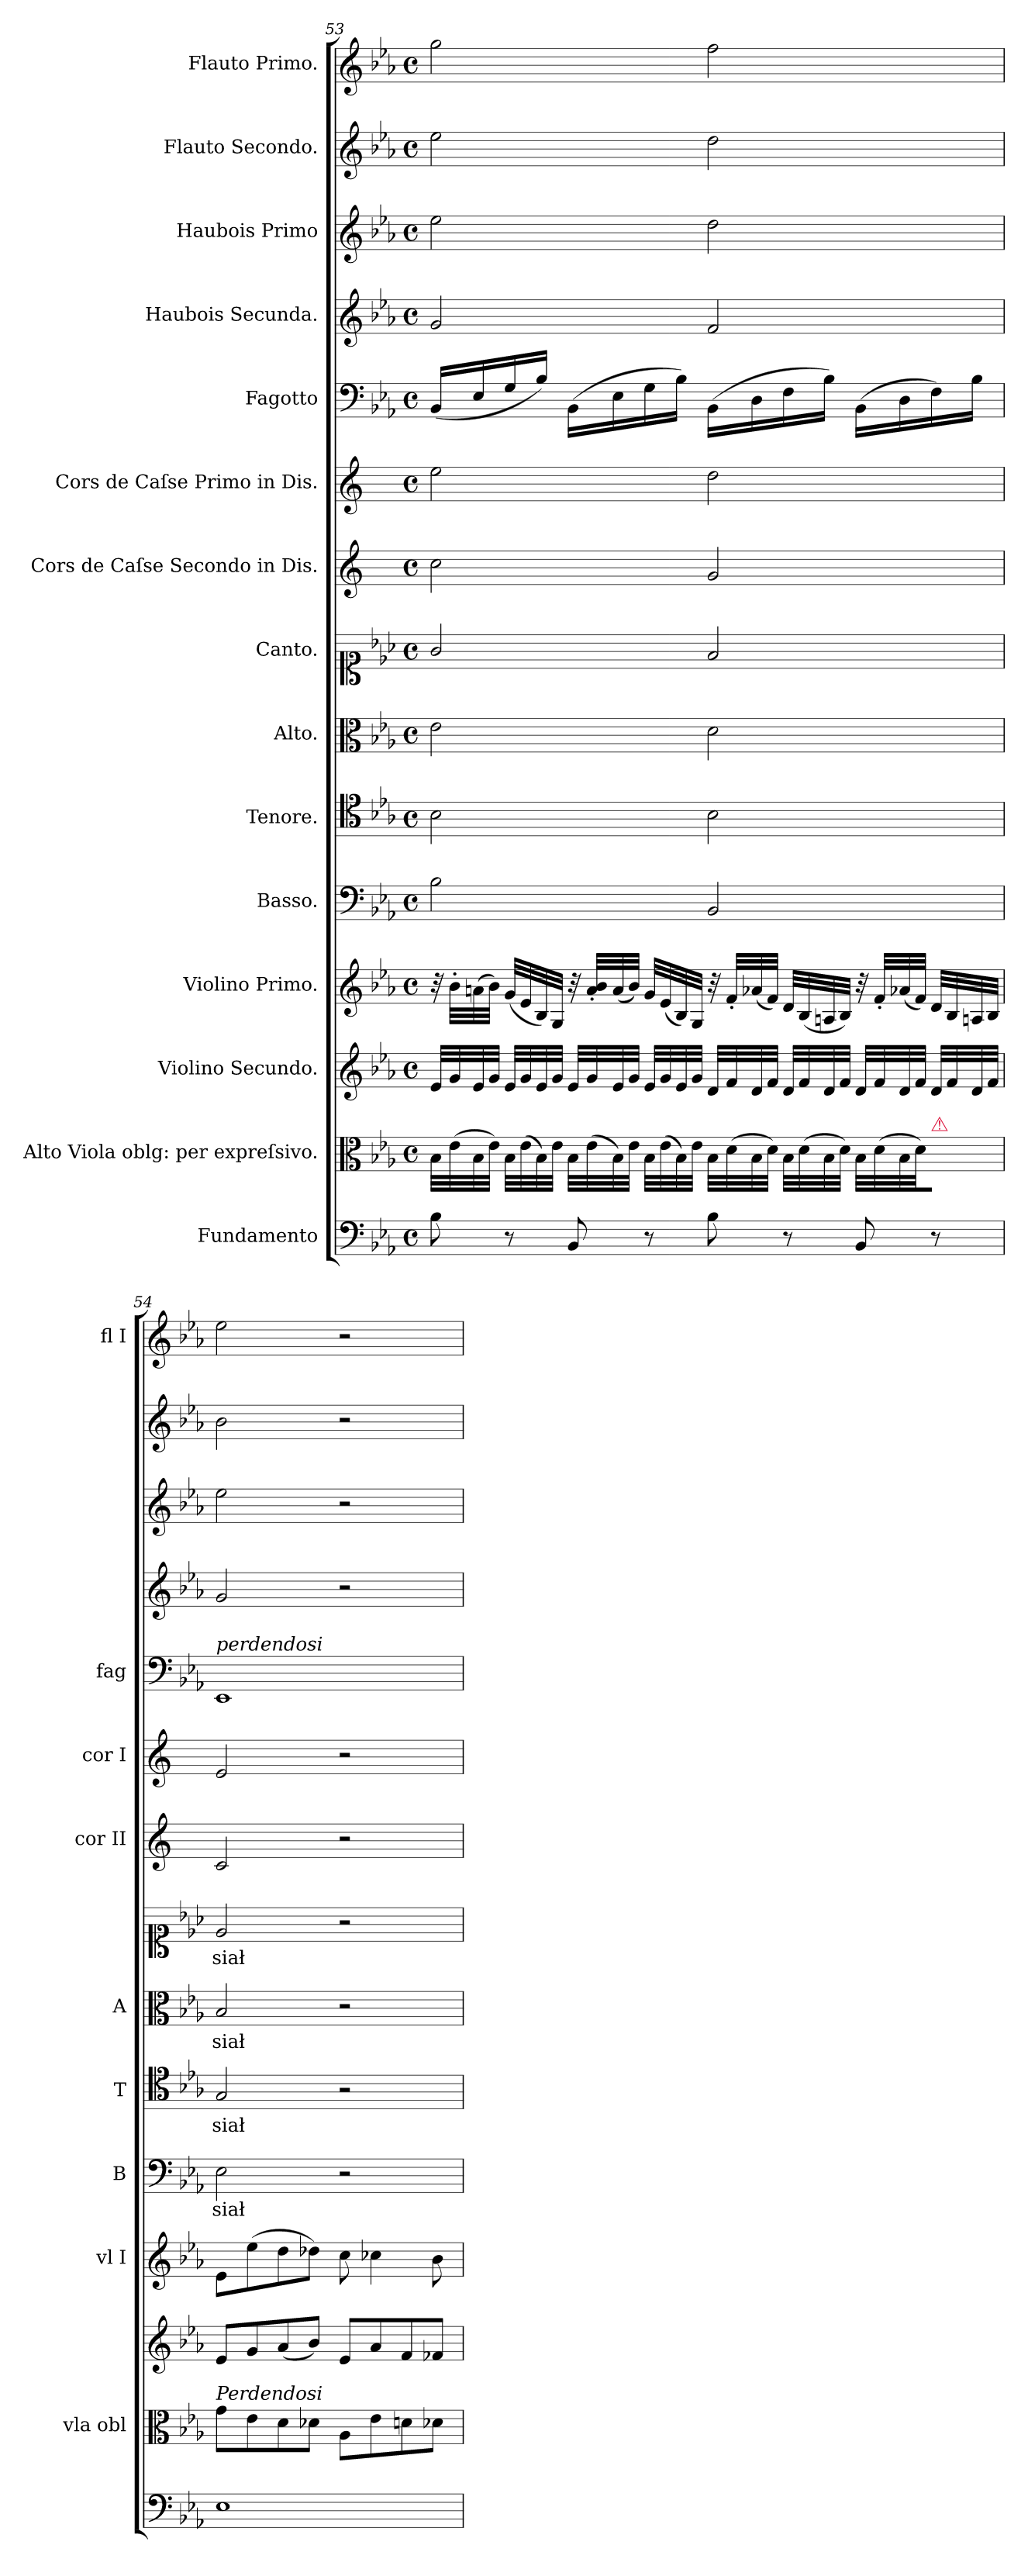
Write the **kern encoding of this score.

**kern	**kern	**kern	**kern	**kern	**text	**kern	**text	**kern	**text	**kern	**text	**kern	**kern	**kern	**kern	**kern	**kern	**kern
*part15	*part14	*part13	*part12	*part11	*part11	*part10	*part10	*part9	*part9	*part8	*part8	*part7	*part6	*part5	*part4	*part3	*part2	*part1
*staff15	*staff14	*staff13	*staff12	*staff11	*staff11	*staff10	*staff10	*staff9	*staff9	*staff8	*staff8	*staff7	*staff6	*staff5	*staff4	*staff3	*staff2	*staff1
*I"Fundamento	*I"Alto Viola oblg: per expreſsivo.	*I"Violino Secundo.	*I"Violino Primo.	*I"Basso.	*	*I"Tenore.	*	*I"Alto.	*	*I"Canto.	*	*I"Cors de Caſse Secondo in Dis.	*I"Cors de Caſse Primo in Dis.	*I"Fagotto	*I"Haubois Secunda.	*I"Haubois Primo	*I"Flauto Secondo.	*I"Flauto Primo.
*	*I'vla obl	*	*I'vl I	*I'B	*	*I'T	*	*I'A	*	*	*	*I'cor II	*I'cor I	*I'fag	*	*	*	*I'fl I
*clefF4	*clefC3	*clefG2	*clefG2	*clefF4	*	*clefC4	*	*clefC3	*	*clefC1	*	*clefG2	*clefG2	*clefF4	*clefG2	*clefG2	*clefG2	*clefG2
*	*	*	*	*	*	*	*	*	*	*	*	*ITrd-2c-3	*ITrd-2c-3	*	*	*	*	*
*k[b-e-a-]	*k[b-e-a-]	*k[b-e-a-]	*k[b-e-a-]	*k[b-e-a-]	*	*k[b-e-a-]	*	*k[b-e-a-]	*	*k[b-e-a-]	*	*k[b-e-a-]	*k[b-e-a-]	*k[b-e-a-]	*k[b-e-a-]	*k[b-e-a-]	*k[b-e-a-]	*k[b-e-a-]
*E-:	*E-:	*E-:	*E-:	*E-:	*	*E-:	*	*E-:	*	*E-:	*	*	*	*E-:	*E-:	*E-:	*E-:	*E-:
*M4/4	*M4/4	*M4/4	*M4/4	*M4/4	*	*M4/4	*	*M4/4	*	*M4/4	*	*M4/4	*M4/4	*M4/4	*M4/4	*M4/4	*M4/4	*M4/4
*met(c)	*met(c)	*met(c)	*met(c)	*met(c)	*	*met(c)	*	*met(c)	*	*met(c)	*	*met(c)	*met(c)	*met(c)	*met(c)	*met(c)	*met(c)	*met(c)
=53	=53	=53	=53	=53	=53	=53	=53	=53	=53	=53	=53	=53	=53	=53	=53	=53	=53	=53
8B-\	32B-\LLL	32e-/LLL	32r	2B-\	.	2B-\	.	2e-\	.	2g/	.	2ee-\	2gg\	(16BB-/LL	2g/	2ee-\	2ee-\	2gg\
.	(32e-\	32g/	32b-'\LLL	.	.	.	.	.	.	.	.	.	.	.	.	.	.	.
.	32B-\	32e-/	(32an\	.	.	.	.	.	.	.	.	.	.	16E-/	.	.	.	.
.	32e-\JJJ)	32g/JJJ	32b-\JJJ)	.	.	.	.	.	.	.	.	.	.	.	.	.	.	.
8r	32B-\LLL	32e-/LLL	(32g/LLL	.	.	.	.	.	.	.	.	.	.	16G/	.	.	.	.
.	(32e-\	32g/	32e-/	.	.	.	.	.	.	.	.	.	.	.	.	.	.	.
.	32B-\)	32e-/	32B-/)	.	.	.	.	.	.	.	.	.	.	16B-/JJ)	.	.	.	.
.	32e-\JJJ	32g/JJJ	32G/JJJ	.	.	.	.	.	.	.	.	.	.	.	.	.	.	.
8BB-/	32B-\LLL	32e-/LLL	32r	.	.	.	.	.	.	.	.	.	.	(16BB-\LL	.	.	.	.
.	(32e-\	32g/	32a'/ 32b-'/LLL	.	.	.	.	.	.	.	.	.	.	.	.	.	.	.
.	32B-\)	32e-/	(32a/	.	.	.	.	.	.	.	.	.	.	16E-\	.	.	.	.
.	32e-\JJJ	32g/JJJ	32b-/JJJ)	.	.	.	.	.	.	.	.	.	.	.	.	.	.	.
8r	32B-\LLL	32e-/LLL	32g/LLL	.	.	.	.	.	.	.	.	.	.	16G\	.	.	.	.
.	(32e-\	32g/	(32e-/	.	.	.	.	.	.	.	.	.	.	.	.	.	.	.
.	32B-\)	32e-/	32B-/)	.	.	.	.	.	.	.	.	.	.	16B-\JJ)	.	.	.	.
.	32e-\JJJ	32g/JJJ	32G/JJJ	.	.	.	.	.	.	.	.	.	.	.	.	.	.	.
8B-\	32B-\LLL	32d/LLL	32r	2BB-/	.	2B-\	.	2d\	.	2f/	.	2b-/	2ff\	(16BB-\LL	2f/	2dd\	2dd\	2ff\
.	(32d\	32f/	32f'/LLL	.	.	.	.	.	.	.	.	.	.	.	.	.	.	.
.	32B-\	32d/	(32a-X/	.	.	.	.	.	.	.	.	.	.	16D\	.	.	.	.
.	32d\JJJ)	32f/JJJ	32f/JJJ)	.	.	.	.	.	.	.	.	.	.	.	.	.	.	.
8r	32B-\LLL	32d/LLL	32d/LLL	.	.	.	.	.	.	.	.	.	.	16F\	.	.	.	.
.	(32d\	32f/	(32B-/	.	.	.	.	.	.	.	.	.	.	.	.	.	.	.
.	32B-\	32d/	32An/	.	.	.	.	.	.	.	.	.	.	16B-\JJ)	.	.	.	.
.	32d\JJJ)	32f/JJJ	32B-/JJJ)	.	.	.	.	.	.	.	.	.	.	.	.	.	.	.
8BB-/	32B-\LLL	32d/LLL	32r	.	.	.	.	.	.	.	.	.	.	(16BB-\LL	.	.	.	.
.	(32d\	32f/	32f'/LLL	.	.	.	.	.	.	.	.	.	.	.	.	.	.	.
.	32B-\	32d/	(32a-X/	.	.	.	.	.	.	.	.	.	.	16D\	.	.	.	.
.	32d\JJ)	32f/JJJ	32f/JJJ)	.	.	.	.	.	.	.	.	.	.	.	.	.	.	.
!	!LO:TX:a:color=crimson:t=⚠	!	!	!	!	!	!	!	!	!	!	!	!	!	!	!	!	!
8r	8d\Jyy	32d/LLL	32d/LLL	.	.	.	.	.	.	.	.	.	.	16F\)	.	.	.	.
.	.	32f/	32B-/	.	.	.	.	.	.	.	.	.	.	.	.	.	.	.
.	.	32d/	32An/	.	.	.	.	.	.	.	.	.	.	16B-\JJ	.	.	.	.
.	.	32f/JJJ	32B-/JJJ	.	.	.	.	.	.	.	.	.	.	.	.	.	.	.
=54	=54	=54	=54	=54	=54	=54	=54	=54	=54	=54	=54	=54	=54	=54	=54	=54	=54	=54
!	!	!	!	!	!	!	!	!	!	!	!	!	!	!LO:TX:a:i:t=perdendosi	!	!	!	!
!	!LO:TX:a:i:t=Perdendosi	!	!	!	!	!	!	!	!	!	!	!	!	!	!	!	!	!
1E-	8g\L	8e-/L	8e-/L	2E-\	-siał	2G/	-siał	2B-/	-siał	2e-/	-siał	2e-/	2g/	1EE-	2g/	2ee-\	2b-\	2ee-\
.	8e-\	8g/	(8ee-\	.	.	.	.	.	.	.	.	.	.	.	.	.	.	.
.	8d\	(8a-/	8dd\	.	.	.	.	.	.	.	.	.	.	.	.	.	.	.
.	8d-X\J	8b-/J)	8dd-X\J)	.	.	.	.	.	.	.	.	.	.	.	.	.	.	.
.	8A-/L	8e-/L	8cc\	2r	.	2r	.	2r	.	2r	.	2r	2r	.	2r	2r	2r	2r
.	8e-\	8a-/	4cc-X\	.	.	.	.	.	.	.	.	.	.	.	.	.	.	.
.	8dn\	8f/	.	.	.	.	.	.	.	.	.	.	.	.	.	.	.	.
.	8d-X\J	8f-X/J	8b-\	.	.	.	.	.	.	.	.	.	.	.	.	.	.	.
=	=	=	=	=	=	=	=	=	=	=	=	=	=	=	=	=	=	=
*-	*-	*-	*-	*-	*-	*-	*-	*-	*-	*-	*-	*-	*-	*-	*-	*-	*-	*-
